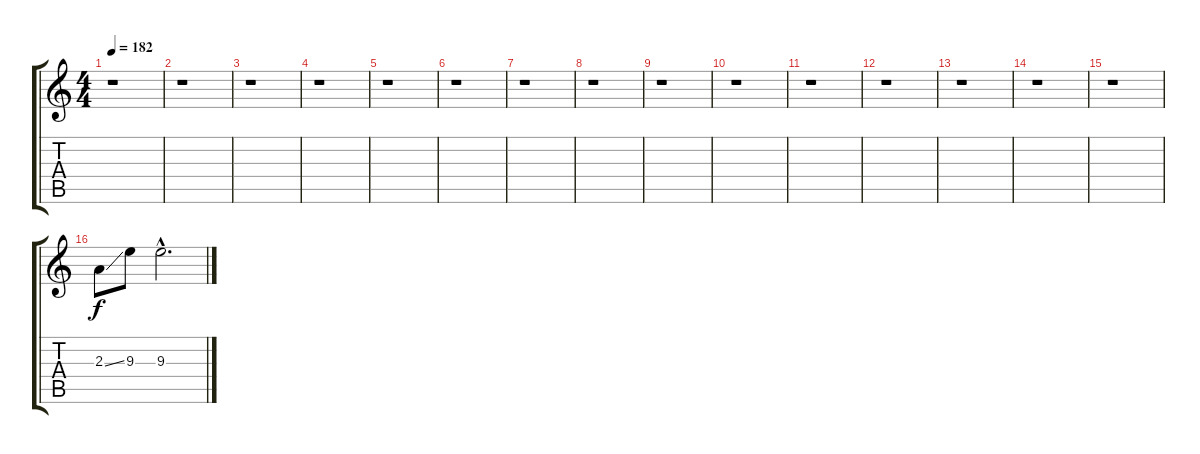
\track "" {instrument overdrivenguitar}
\staff {score tabs}
\tuning (E4 B3 G3 D3 A2 E2) {hide}
\ts (4 4)
\tempo 182
\clef g2
\ks c
r.1{dy f} |
r.1 |
r.1 |
r.1 |
r.1 |
r.1 |
r.1 |
r.1 |
r.1 |
r.1 |
r.1 |
r.1 |
r.1 |
r.1 |
r.1 |
2.3{ss}.8 9.3.8 9.3{hac}.2{d}
